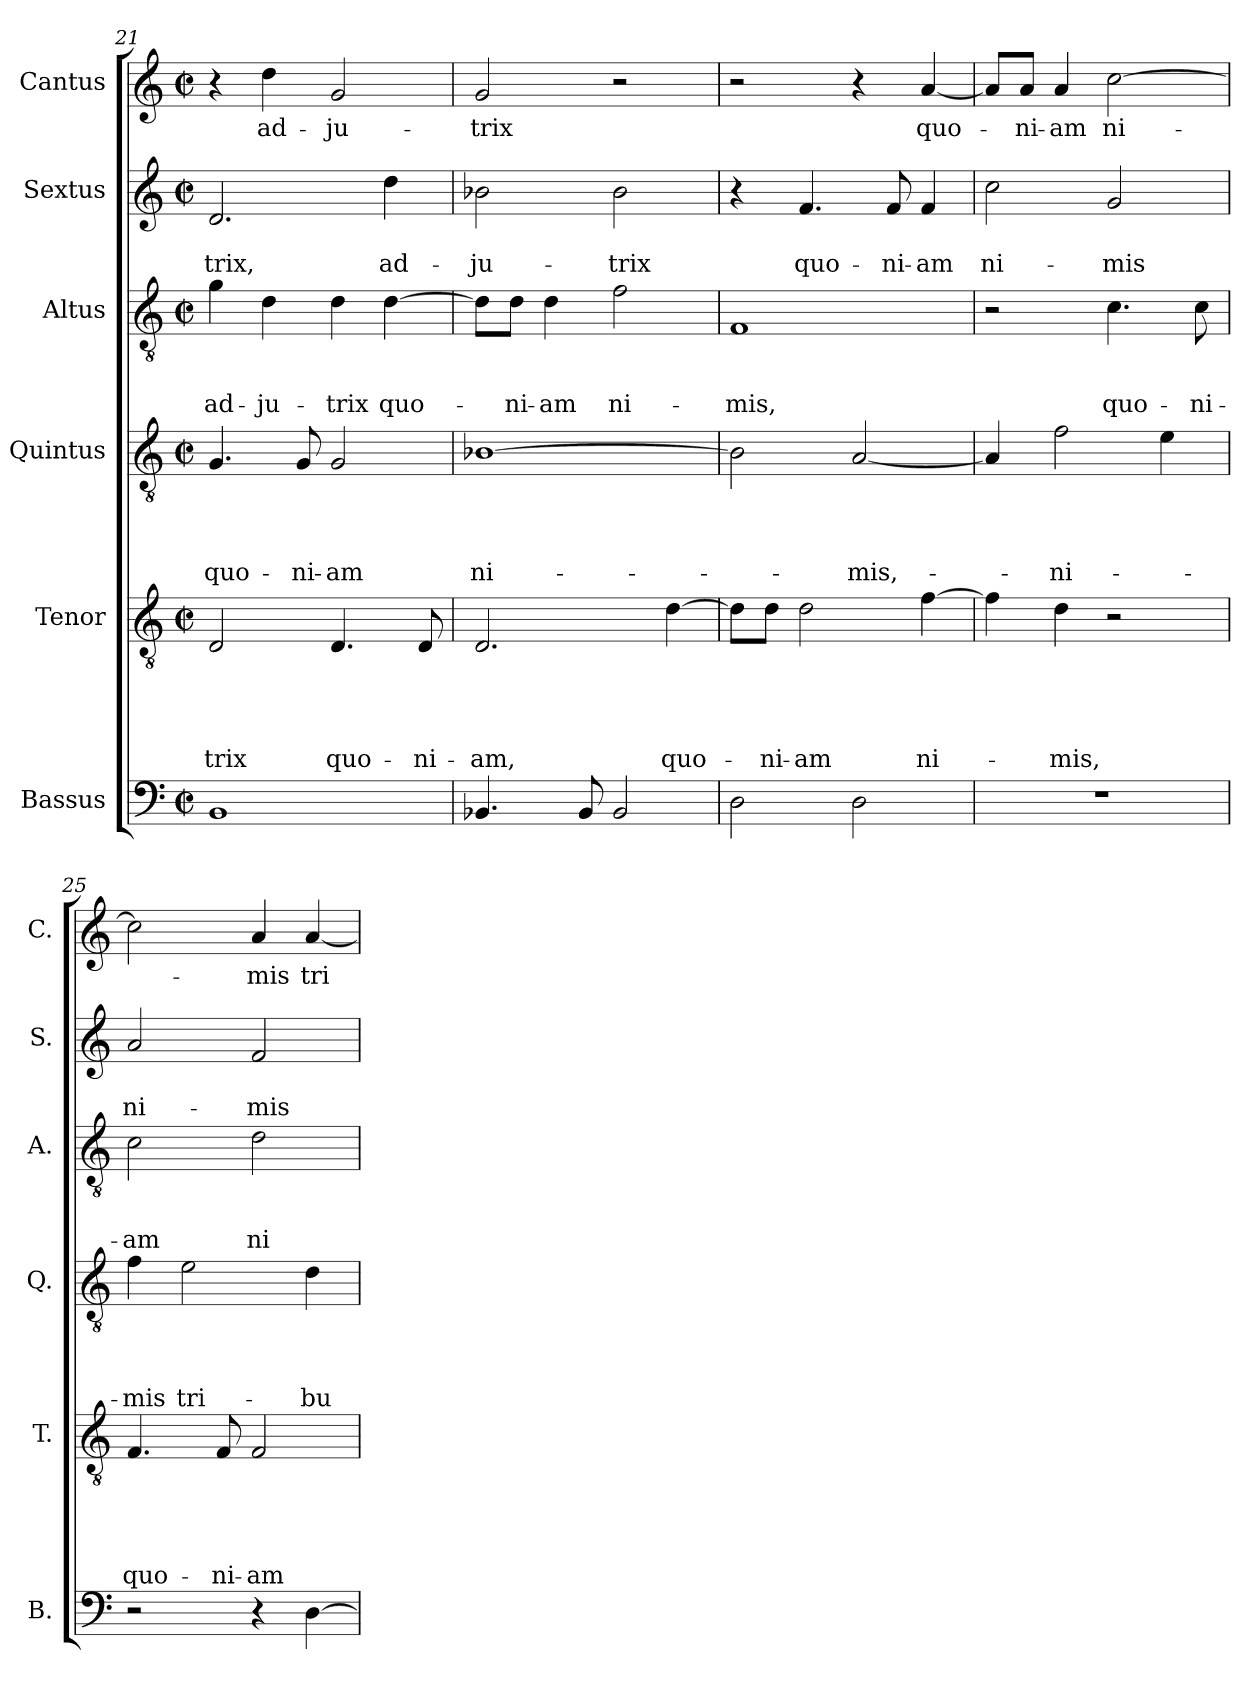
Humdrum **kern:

**kern	**kern	**text	**text	**text	**text	**text	**kern	**text	**text	**text	**text	**kern	**text	**text	**text	**kern	**text	**text	**kern	**text
*part6	*part5	*part5	*part5	*part5	*part5	*part5	*part4	*part4	*part4	*part4	*part4	*part3	*part3	*part3	*part3	*part2	*part2	*part2	*part1	*part1
*staff6	*staff5	*staff5	*staff5	*staff5	*staff5	*staff5	*staff4	*staff4	*staff4	*staff4	*staff4	*staff3	*staff3	*staff3	*staff3	*staff2	*staff2	*staff2	*staff1	*staff1
*I"Bassus	*I"Tenor	*	*	*	*	*	*I"Quintus	*	*	*	*	*I"Altus	*	*	*	*I"Sextus	*	*	*I"Cantus	*
*I'B.	*I'T.	*	*	*	*	*	*I'Q.	*	*	*	*	*I'A.	*	*	*	*I'S.	*	*	*I'C.	*
!!LO:PB:g=z
*clefF4	*clefGv2	*	*	*	*	*	*clefGv2	*	*	*	*	*clefGv2	*	*	*	*clefG2	*	*	*clefG2	*
*k[]	*k[]	*	*	*	*	*	*k[]	*	*	*	*	*k[]	*	*	*	*k[]	*	*	*k[]	*
*C:	*C:	*	*	*	*	*	*C:	*	*	*	*	*C:	*	*	*	*C:	*	*	*C:	*
*M2/2	*M2/2	*	*	*	*	*	*M2/2	*	*	*	*	*M2/2	*	*	*	*M2/2	*	*	*M2/2	*
*met(c|)	*met(c|)	*	*	*	*	*	*met(c|)	*	*	*	*	*met(c|)	*	*	*	*met(c|)	*	*	*met(c|)	*
=21	=21	=21	=21	=21	=21	=21	=21	=21	=21	=21	=21	=21	=21	=21	=21	=21	=21	=21	=21	=21
!	!	!	!	!	!	!LO:LY:b	!	!	!	!	!LO:LY:b	!	!	!	!LO:LY:b	!	!	!LO:LY:b	!	!
1BB	2D/	.	.	.	.	-trix	4.G/	.	.	.	quo-	4g\	.	.	ad-	2.d/	.	-trix,	4r	.
!	!	!	!	!	!	!	!	!	!	!	!	!	!	!	!LO:LY:b	!	!	!	!	!LO:LY:b
.	.	.	.	.	.	.	.	.	.	.	.	4d\	.	.	-ju-	.	.	.	4dd\	ad-
!	!	!	!	!	!	!	!	!	!	!	!LO:LY:b	!	!	!	!	!	!	!	!	!
.	.	.	.	.	.	.	8G/	.	.	.	-ni-	.	.	.	.	.	.	.	.	.
!	!	!	!	!	!	!LO:LY:b	!	!	!	!	!LO:LY:b:rj	!	!	!	!LO:LY:b	!	!	!	!	!LO:LY:b
.	4.D/	.	.	.	.	quo-	2G/	.	.	.	-am	4d\	.	.	-trix	.	.	.	2g/	-ju-
!	!	!	!	!	!	!	!	!	!	!	!	!	!	!	!LO:LY:b	!	!	!LO:LY:b	!	!
.	.	.	.	.	.	.	.	.	.	.	.	[>4d\	.	.	quo-	4dd\	.	ad-	.	.
!	!	!	!	!	!	!LO:LY:b	!	!	!	!	!	!	!	!	!	!	!	!	!	!
.	8D/	.	.	.	.	-ni-	.	.	.	.	.	.	.	.	.	.	.	.	.	.
=22	=22	=22	=22	=22	=22	=22	=22	=22	=22	=22	=22	=22	=22	=22	=22	=22	=22	=22	=22	=22
!	!	!	!	!	!	!LO:LY:b	!	!	!	!	!LO:LY:b	!	!	!	!	!	!	!LO:LY:b	!	!LO:LY:b
4.BB-X/	2.D/	.	.	.	.	-am,	[>1B-X	.	.	.	ni-	8d\L]	.	.	.	2b-X\	.	-ju-	2g/	-trix
!	!	!	!	!	!	!	!	!	!	!	!	!	!	!	!LO:LY:b	!	!	!	!	!
.	.	.	.	.	.	.	.	.	.	.	.	8d\J	.	.	-ni-	.	.	.	.	.
!	!	!	!	!	!	!	!	!	!	!	!	!	!	!	!LO:LY:b:rj	!	!	!	!	!
.	.	.	.	.	.	.	.	.	.	.	.	4d\	.	.	-am	.	.	.	.	.
8BB-/	.	.	.	.	.	.	.	.	.	.	.	.	.	.	.	.	.	.	.	.
!	!	!	!	!	!	!	!	!	!	!	!	!	!	!	!LO:LY:b	!	!	!LO:LY:b	!	!
2BB-/	.	.	.	.	.	.	.	.	.	.	.	2f\	.	.	ni-	2b-\	.	-trix	2r	.
!	!	!	!	!	!	!LO:LY:b	!	!	!	!	!	!	!	!	!	!	!	!	!	!
.	[>4d\	.	.	.	.	quo-	.	.	.	.	.	.	.	.	.	.	.	.	.	.
=23	=23	=23	=23	=23	=23	=23	=23	=23	=23	=23	=23	=23	=23	=23	=23	=23	=23	=23	=23	=23
!	!	!	!	!	!	!	!	!	!	!	!	!	!	!	!LO:LY:b	!	!	!	!	!
2D\	8d\L]	.	.	.	.	.	2B-\]	.	.	.	.	1F	.	.	-mis,	4r	.	.	2r	.
!	!	!	!	!	!	!LO:LY:b	!	!	!	!	!	!	!	!	!	!	!	!	!	!
.	8d\J	.	.	.	.	-ni-	.	.	.	.	.	.	.	.	.	.	.	.	.	.
!	!	!	!	!	!	!LO:LY:b:rj	!	!	!	!	!	!	!	!	!	!	!	!LO:LY:b	!	!
.	2d\	.	.	.	.	-am	.	.	.	.	.	.	.	.	.	4.f/	.	quo-	.	.
!	!	!	!	!	!	!	!	!	!	!	!LO:LY:b	!	!	!	!	!	!	!	!	!
2D\	.	.	.	.	.	.	[<2A/	.	.	.	-mis,-	.	.	.	.	.	.	.	4r	.
!	!	!	!	!	!	!	!	!	!	!	!	!	!	!	!	!	!	!LO:LY:b	!	!
.	.	.	.	.	.	.	.	.	.	.	.	.	.	.	.	8f/	.	-ni-	.	.
!	!	!	!	!	!	!LO:LY:b	!	!	!	!	!	!	!	!	!	!	!	!LO:LY:b:rj	!	!LO:LY:b
.	[>4f\	.	.	.	.	ni-	.	.	.	.	.	.	.	.	.	4f/	.	-am	[<4a/	quo-
=24	=24	=24	=24	=24	=24	=24	=24	=24	=24	=24	=24	=24	=24	=24	=24	=24	=24	=24	=24	=24
!	!	!	!	!	!	!	!	!	!	!	!	!	!	!	!	!	!	!LO:LY:b	!	!
1r	4f\]	.	.	.	.	.	4A/]	.	.	.	.	2r	.	.	.	2cc\	.	ni-	8a/L]	.
!	!	!	!	!	!	!	!	!	!	!	!	!	!	!	!	!	!	!	!	!LO:LY:b
.	.	.	.	.	.	.	.	.	.	.	.	.	.	.	.	.	.	.	8a/J	-ni-
!	!	!	!	!	!	!LO:LY:b	!	!	!	!	!LO:LY:b	!	!	!	!	!	!	!	!	!LO:LY:b
.	4d\	.	.	.	.	-mis,	2f\	.	.	.	-ni-	.	.	.	.	.	.	.	4a/	-am
!	!	!	!	!	!	!	!	!	!	!	!	!	!	!	!LO:LY:b	!	!	!LO:LY:b	!	!LO:LY:b
.	2r	.	.	.	.	.	.	.	.	.	.	4.c\	.	.	quo-	2g/	.	-mis	[>2cc\	ni-
.	.	.	.	.	.	.	4e\	.	.	.	.	.	.	.	.	.	.	.	.	.
!	!	!	!	!	!	!	!	!	!	!	!	!	!	!	!LO:LY:b	!	!	!	!	!
.	.	.	.	.	.	.	.	.	.	.	.	8c\	.	.	-ni-	.	.	.	.	.
=25	=25	=25	=25	=25	=25	=25	=25	=25	=25	=25	=25	=25	=25	=25	=25	=25	=25	=25	=25	=25
!	!	!	!	!	!	!LO:LY:b	!	!	!	!	!LO:LY:b	!	!	!	!LO:LY:b	!	!	!LO:LY:b	!	!
2r	4.F/	.	.	.	.	quo-	4f\	.	.	.	-mis	2c\	.	.	-am	2a/	.	ni-	2cc\]	.
!	!	!	!	!	!	!	!	!	!	!	!LO:LY:b	!	!	!	!	!	!	!	!	!
.	.	.	.	.	.	.	2e\	.	.	.	tri-	.	.	.	.	.	.	.	.	.
!	!	!	!	!	!	!LO:LY:b	!	!	!	!	!	!	!	!	!	!	!	!	!	!
.	8F/	.	.	.	.	-ni-	.	.	.	.	.	.	.	.	.	.	.	.	.	.
!	!	!	!	!	!	!LO:LY:b:rj	!	!	!	!	!	!	!	!	!LO:LY:b	!	!	!LO:LY:b	!	!LO:LY:b
4r	2F/	.	.	.	.	-am	.	.	.	.	.	2d\	.	.	ni-	2f/	.	-mis	4a/	-mis
!	!	!	!	!	!	!	!	!	!	!	!LO:LY:b	!	!	!	!	!	!	!	!	!LO:LY:b
[>4D\	.	.	.	.	.	.	4d\	.	.	.	-bu-	.	.	.	.	.	.	.	[>4a/	tri-
=	=	=	=	=	=	=	=	=	=	=	=	=	=	=	=	=	=	=	=	=
*-	*-	*-	*-	*-	*-	*-	*-	*-	*-	*-	*-	*-	*-	*-	*-	*-	*-	*-	*-	*-
